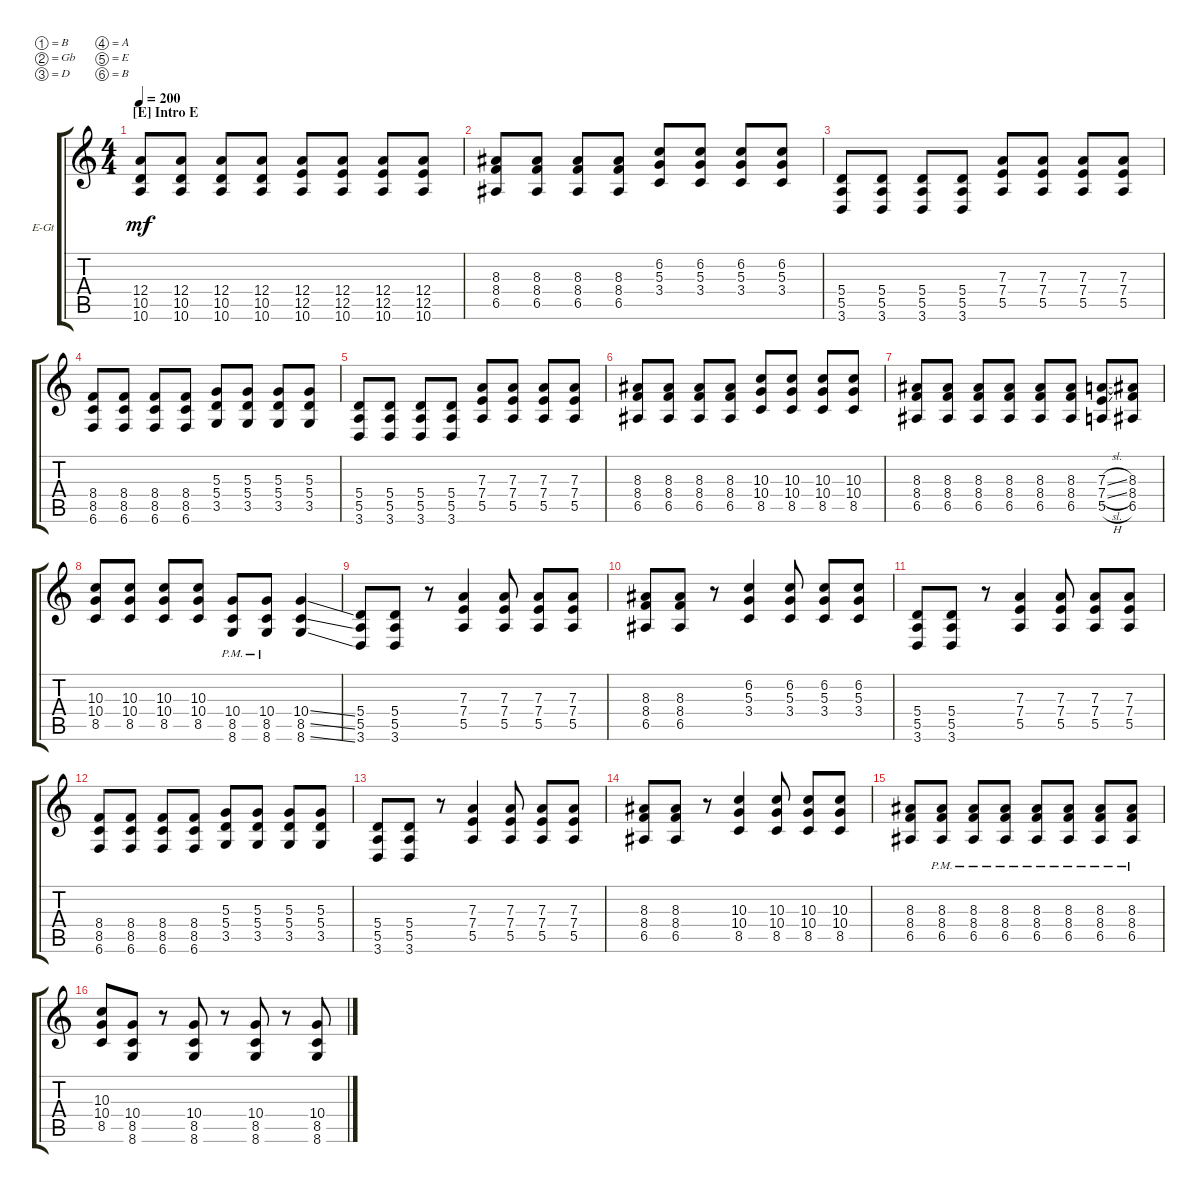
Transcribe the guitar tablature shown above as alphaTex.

\defaultSystemsLayout 4
\bracketExtendMode groupsimilarinstruments
\firstSystemTrackNameOrientation horizontal
\otherSystemsTrackNameOrientation horizontal
\track ("Guitar 2 (Right/High)" "E-Gt") {instrument distortionguitar}
\staff {score tabs}
\tuning (B3 Gb3 D3 A2 E2 B1)
\ts (4 4)
\section ("E" "Intro E")
\tempo 200
\clef g2
\scale
0.333333
\ks c
(10.5 12.4 10.6).8{dy mf} (10.5 12.4 10.6).8 (10.5 12.4 10.6).8 (10.5 12.4 10.6).8 (12.4 12.5 10.6).8 (12.4 12.5 10.6).8 (12.4 12.5 10.6).8 (12.4 12.5 10.6).8 |
\scale
0.333333 (8.4 8.3 6.5).8 (8.4 8.3 6.5).8 (8.4 8.3 6.5).8 (8.4 8.3 6.5).8 (3.4 5.3 6.2).8 (3.4 5.3 6.2).8 (3.4 5.3 6.2).8 (3.4 5.3 6.2).8 |
\scale
0.333333 (5.4 5.5 3.6).8 (5.5 3.6 5.4).8 (5.4 5.5 3.6).8 (5.5 3.6 5.4).8 (7.4 5.5 7.3).8 (7.4 5.5 7.3).8 (7.4 5.5 7.3).8 (7.3 7.4 5.5).8 |
\scale
0.333333 (8.5 8.4 6.6).8 (8.5 8.4 6.6).8 (8.5 8.4 6.6).8 (8.5 8.4 6.6).8 (5.4 5.3 3.5).8 (3.5 5.4 5.3).8 (3.5 5.4 5.3).8 (3.5 5.4 5.3).8 |
\scale
0.333333 (5.4 5.5 3.6).8 (5.5 3.6 5.4).8 (5.4 5.5 3.6).8 (5.5 3.6 5.4).8 (7.4 5.5 7.3).8 (7.4 5.5 7.3).8 (7.4 5.5 7.3).8 (7.3 7.4 5.5).8 |
\scale
0.333333 (8.4 8.3 6.5).8 (8.4 8.3 6.5).8 (8.4 8.3 6.5).8 (8.4 8.3 6.5).8 (8.5 10.4 10.3).8 (8.5 10.4 10.3).8 (8.5 10.4 10.3).8 (8.5 10.4 10.3).8 |
\scale
0.333333 (8.4 8.3 6.5).8 (8.4 8.3 6.5).8 (8.4 8.3 6.5).8 (8.4 8.3 6.5).8 (8.4 8.3 6.5).8 (8.4 8.3 6.5).8 (7.4{sl} 5.5{h} 7.3{sl}).8 (8.4 6.5 8.3).8 |
\scale
0.333333 (8.5 10.4 10.3).8 (8.5 10.4 10.3).8 (8.5 10.4 10.3).8 (8.5 10.4 10.3).8 (8.5{pm} 10.4{pm} 8.6{pm}).8 (8.5{pm} 10.4{pm} 8.6{pm}).8 (8.5{ss} 10.4{ss} 8.6{ss}).4 |
\scale
0.333333 (5.5 5.4 3.6).8 (5.5 5.4 3.6).8 r.8 (7.4 5.5 7.3).4 (7.4 5.5 7.3).8 (7.4 5.5 7.3).8 (7.4 5.5 7.3).8 |
\scale
0.333333 (8.4 8.3 6.5).8 (8.4 8.3 6.5).8 r.8 (3.4 5.3 6.2).4 (3.4 5.3 6.2).8 (3.4 5.3 6.2).8 (3.4 5.3 6.2).8 |
\scale
0.333333 (3.6 5.5 5.4).8 (3.6 5.5 5.4).8 r.8 (7.4 5.5 7.3).4 (7.4 5.5 7.3).8 (7.4 5.5 7.3).8 (7.4 5.5 7.3).8 |
\scale
0.333333 (8.5 8.4 6.6).8 (8.5 8.4 6.6).8 (8.5 8.4 6.6).8 (8.5 8.4 6.6).8 (3.5 5.4 5.3).8 (3.5 5.4 5.3).8 (3.5 5.4 5.3).8 (3.5 5.4 5.3).8 |
\scale
0.333333 (3.6 5.5 5.4).8 (3.6 5.5 5.4).8 r.8 (7.4 5.5 7.3).4 (7.4 5.5 7.3).8 (7.4 5.5 7.3).8 (7.4 5.5 7.3).8 |
\scale
0.333333 (6.5 8.4 8.3).8 (6.5 8.4 8.3).8 r.8 (10.4 10.3 8.5).4 (10.4 10.3 8.5).8 (10.4 10.3 8.5).8 (10.4 10.3 8.5).8 |
\scale
0.333333 (6.5 8.4 8.3).8 (6.5{pm} 8.4{pm} 8.3{pm}).8 (6.5{pm} 8.4{pm} 8.3{pm}).8 (6.5{pm} 8.4{pm} 8.3{pm}).8 (6.5{pm} 8.4{pm} 8.3{pm}).8 (6.5{pm} 8.4{pm} 8.3{pm}).8 (6.5{pm} 8.4{pm} 8.3{pm}).8 (6.5{pm} 8.4{pm} 8.3{pm}).8 |
\scale
0.333333 (8.5 10.4 10.3).8 (8.5 10.4 8.6).8 r.8 (8.5 10.4 8.6).8 r.8 (8.5 10.4 8.6).8 r.8 (8.5 10.4 8.6).8
